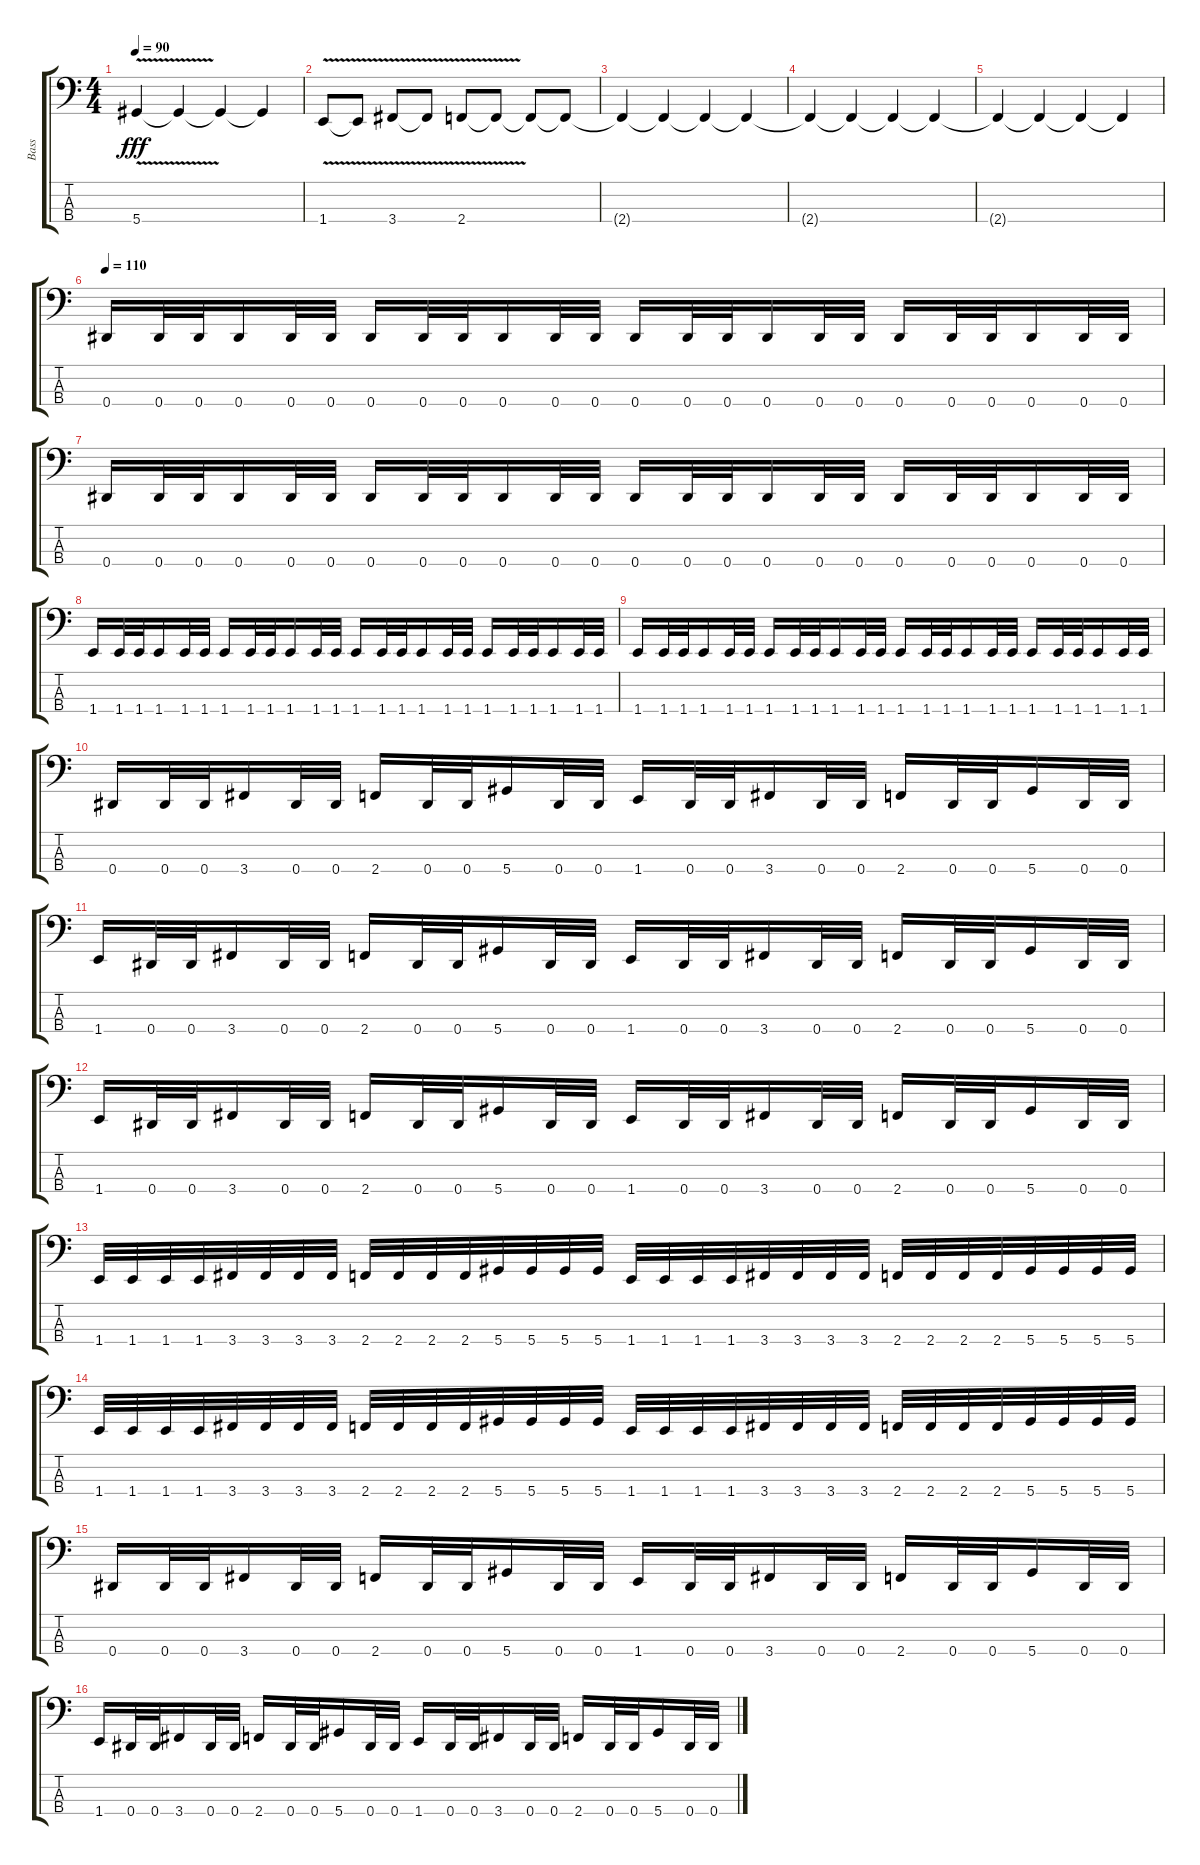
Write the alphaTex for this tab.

\track ("Bass" "Bass") {instrument electricbasspick}
\staff {score tabs}
\tuning (Gb2 Db2 Ab1 Eb1) {hide}
\ts (4 4)
\tempo 90
\clef f4
\ks c
5.4{v}.4{dy fff} 5.4{t}.4 5.4{t}.4 5.4{t}.4 |
1.4{v}.8 1.4{t}.8 3.4{v}.8 3.4{t}.8 2.4{v}.8 2.4{t}.8 2.4{t}.8 2.4{t}.8 |
2.4{t}.4 2.4{t}.4 2.4{t}.4 2.4{t}.4 |
2.4{t}.4 2.4{t}.4 2.4{t}.4 2.4{t}.4 |
2.4{t}.4 2.4{t}.4 2.4{t}.4 2.4{t}.4 |
\tempo 110
0.4.16 0.4.32 0.4.32 0.4.16 0.4.32 0.4.32 0.4.16 0.4.32 0.4.32 0.4.16 0.4.32 0.4.32 0.4.16 0.4.32 0.4.32 0.4.16 0.4.32 0.4.32 0.4.16 0.4.32 0.4.32 0.4.16 0.4.32 0.4.32 |
0.4.16 0.4.32 0.4.32 0.4.16 0.4.32 0.4.32 0.4.16 0.4.32 0.4.32 0.4.16 0.4.32 0.4.32 0.4.16 0.4.32 0.4.32 0.4.16 0.4.32 0.4.32 0.4.16 0.4.32 0.4.32 0.4.16 0.4.32 0.4.32 |
1.4.16 1.4.32 1.4.32 1.4.16 1.4.32 1.4.32 1.4.16 1.4.32 1.4.32 1.4.16 1.4.32 1.4.32 1.4.16 1.4.32 1.4.32 1.4.16 1.4.32 1.4.32 1.4.16 1.4.32 1.4.32 1.4.16 1.4.32 1.4.32 |
1.4.16 1.4.32 1.4.32 1.4.16 1.4.32 1.4.32 1.4.16 1.4.32 1.4.32 1.4.16 1.4.32 1.4.32 1.4.16 1.4.32 1.4.32 1.4.16 1.4.32 1.4.32 1.4.16 1.4.32 1.4.32 1.4.16 1.4.32 1.4.32 |
0.4.16 0.4.32 0.4.32 3.4.16 0.4.32 0.4.32 2.4.16 0.4.32 0.4.32 5.4.16 0.4.32 0.4.32 1.4.16 0.4.32 0.4.32 3.4.16 0.4.32 0.4.32 2.4.16 0.4.32 0.4.32 5.4.16 0.4.32 0.4.32 |
1.4.16 0.4.32 0.4.32 3.4.16 0.4.32 0.4.32 2.4.16 0.4.32 0.4.32 5.4.16 0.4.32 0.4.32 1.4.16 0.4.32 0.4.32 3.4.16 0.4.32 0.4.32 2.4.16 0.4.32 0.4.32 5.4.16 0.4.32 0.4.32 |
1.4.16 0.4.32 0.4.32 3.4.16 0.4.32 0.4.32 2.4.16 0.4.32 0.4.32 5.4.16 0.4.32 0.4.32 1.4.16 0.4.32 0.4.32 3.4.16 0.4.32 0.4.32 2.4.16 0.4.32 0.4.32 5.4.16 0.4.32 0.4.32 |
1.4.32 1.4.32 1.4.32 1.4.32 3.4.32 3.4.32 3.4.32 3.4.32 2.4.32 2.4.32 2.4.32 2.4.32 5.4.32 5.4.32 5.4.32 5.4.32 1.4.32 1.4.32 1.4.32 1.4.32 3.4.32 3.4.32 3.4.32 3.4.32 2.4.32 2.4.32 2.4.32 2.4.32 5.4.32 5.4.32 5.4.32 5.4.32 |
1.4.32 1.4.32 1.4.32 1.4.32 3.4.32 3.4.32 3.4.32 3.4.32 2.4.32 2.4.32 2.4.32 2.4.32 5.4.32 5.4.32 5.4.32 5.4.32 1.4.32 1.4.32 1.4.32 1.4.32 3.4.32 3.4.32 3.4.32 3.4.32 2.4.32 2.4.32 2.4.32 2.4.32 5.4.32 5.4.32 5.4.32 5.4.32 |
0.4.16 0.4.32 0.4.32 3.4.16 0.4.32 0.4.32 2.4.16 0.4.32 0.4.32 5.4.16 0.4.32 0.4.32 1.4.16 0.4.32 0.4.32 3.4.16 0.4.32 0.4.32 2.4.16 0.4.32 0.4.32 5.4.16 0.4.32 0.4.32 |
1.4.16 0.4.32 0.4.32 3.4.16 0.4.32 0.4.32 2.4.16 0.4.32 0.4.32 5.4.16 0.4.32 0.4.32 1.4.16 0.4.32 0.4.32 3.4.16 0.4.32 0.4.32 2.4.16 0.4.32 0.4.32 5.4.16 0.4.32 0.4.32
